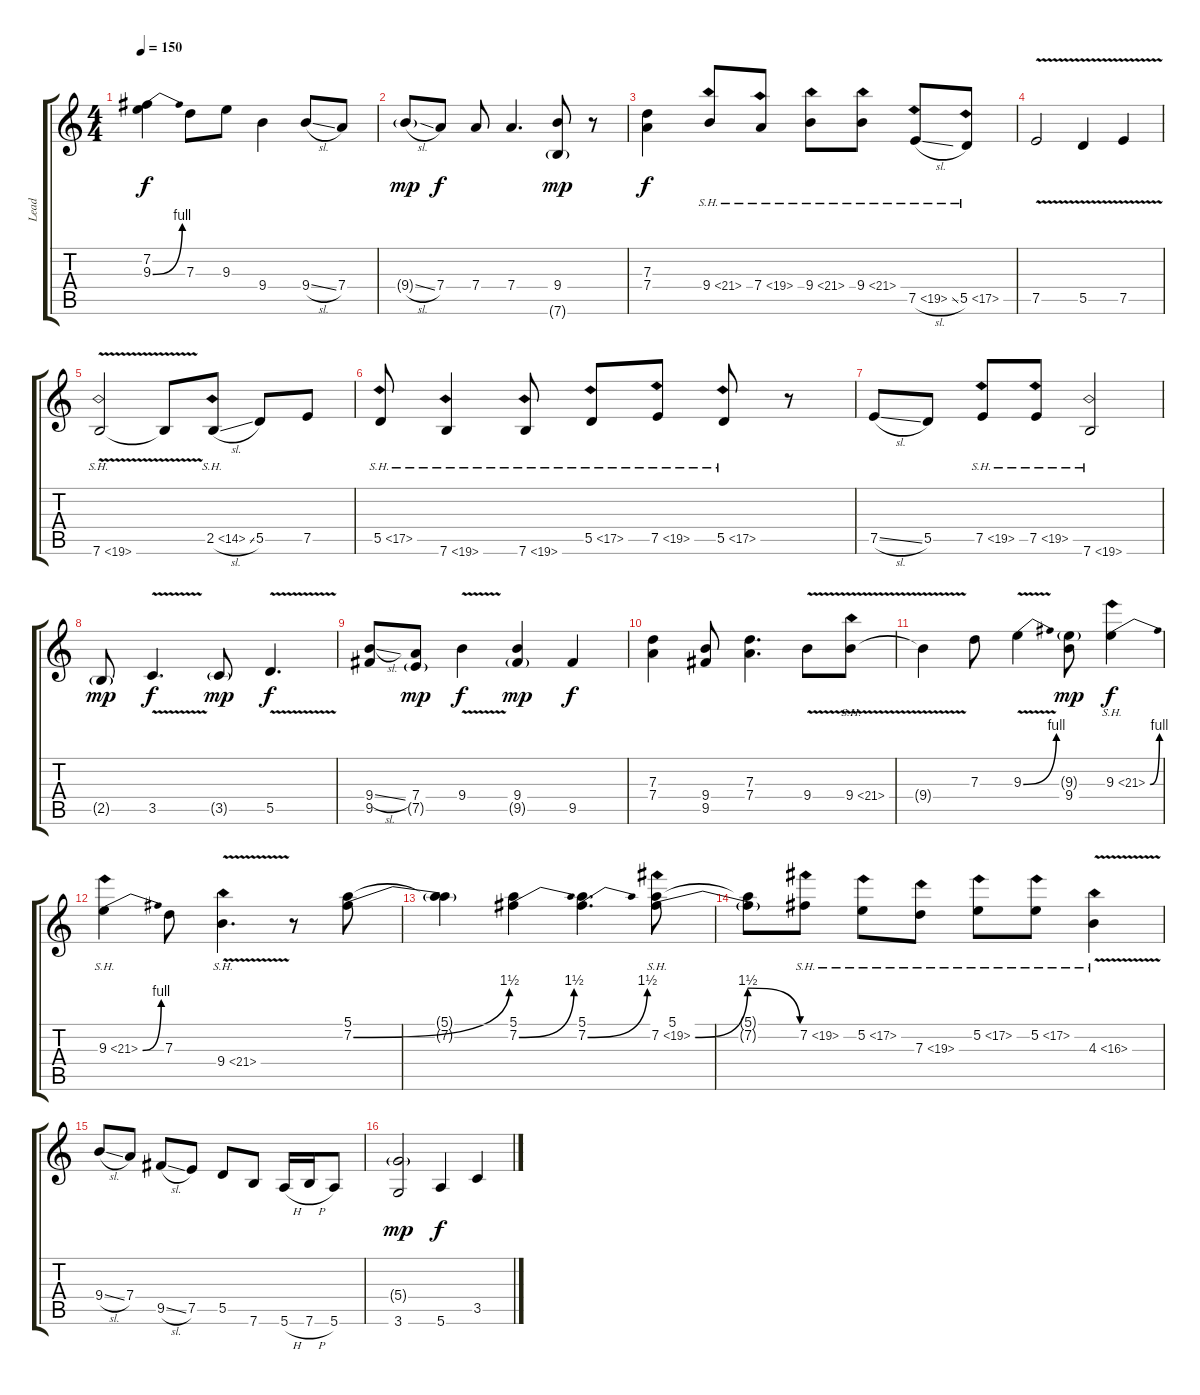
\track ("Lead" "Lead") {instrument overdrivenguitar}
\staff {score tabs}
\tuning (E4 B3 G3 D3 A2 E2) {hide}
\ts (4 4)
\tempo 150
\clef g2
\ks c
(7.2 9.3{be (bend 0 0 60 4)}).4{dy f} 7.3.8 9.3.8 9.4.4 9.4{sl}.8 7.4.8 |
9.4{sl g}.8{dy mp} 7.4.8{dy f} 7.4.8 7.4.4{d} (9.4 7.6{g}).8{dy mp} r.8 |
(7.3 7.4).4{dy f} 9.4{sh 12}.8 7.4{sh 12}.8 9.4{sh 12}.8 9.4{sh 12}.8 7.5{sh 12 sl}.8 5.5{sh 12}.8 |
7.5{v}.2 5.5{v}.4 7.5{v}.4 |
7.6{sh 12 v}.2 7.6{t}.8 2.5{sh 12 sl}.8 5.5.8 7.5.8 |
5.5{sh 12}.8 7.6{sh 12}.4 7.6{sh 12}.8 5.5{sh 12}.8 7.5{sh 12}.8 5.5{sh 12}.8 r.8 |
7.5{sl}.8 5.5.8 7.5{sh 12}.8 7.5{sh 12}.8 7.6{sh 12}.2 |
2.5{g}.8{dy mp} 3.5{v}.4{d dy f} 3.5{g}.8{dy mp} 5.5{v}.4{d dy f} |
(9.4{sl} 9.5).8 (7.4 7.5{g}).8{dy mp} 9.4{v}.4{dy f} (9.4 9.5{g}).4{dy mp} 9.5.4{dy f} |
(7.3 7.4).4 (9.4 9.5).8 (7.3 7.4).4{d} 9.4{v}.8 9.4{sh 12 v}.8 |
9.4{t}.4 7.3.8 9.3{be (bend 0 0 60 4) v}.4 (9.3{g} 9.4).8{dy mp} 9.3{be (bend 0 0 60 4) sh 12}.4{dy f} |
9.3{be (bend 0 0 60 4) sh 12}.4 7.3.8 9.4{sh 12 v}.4{d} r.8 (5.1 7.2{be (bend 0 0 60 6)}).8 |
(5.1{t} 7.2{t}).4 (5.1 7.2{be (bend 0 0 60 6)}).4 (5.1 7.2{be (bend 0 0 60 6)}).4{d} (5.1 7.2{be (bendrelease 0 0 15 6 35 6 60 0) sh 12}).8 |
(5.1{t} 7.2{t}).8 7.2{sh 12}.8 5.2{sh 12}.8 7.3{sh 12}.8 5.2{sh 12}.8 5.2{sh 12}.8 4.3{sh 12 v}.4 |
9.4{sl}.8 7.4.8 9.5{sl}.8 7.5.8 5.5.8 7.6.8 5.6{h}.16 7.6{h}.16 5.6.8 |
(5.4{g} 3.6).2{dy mp} 5.6.4{dy f} 3.5.4
